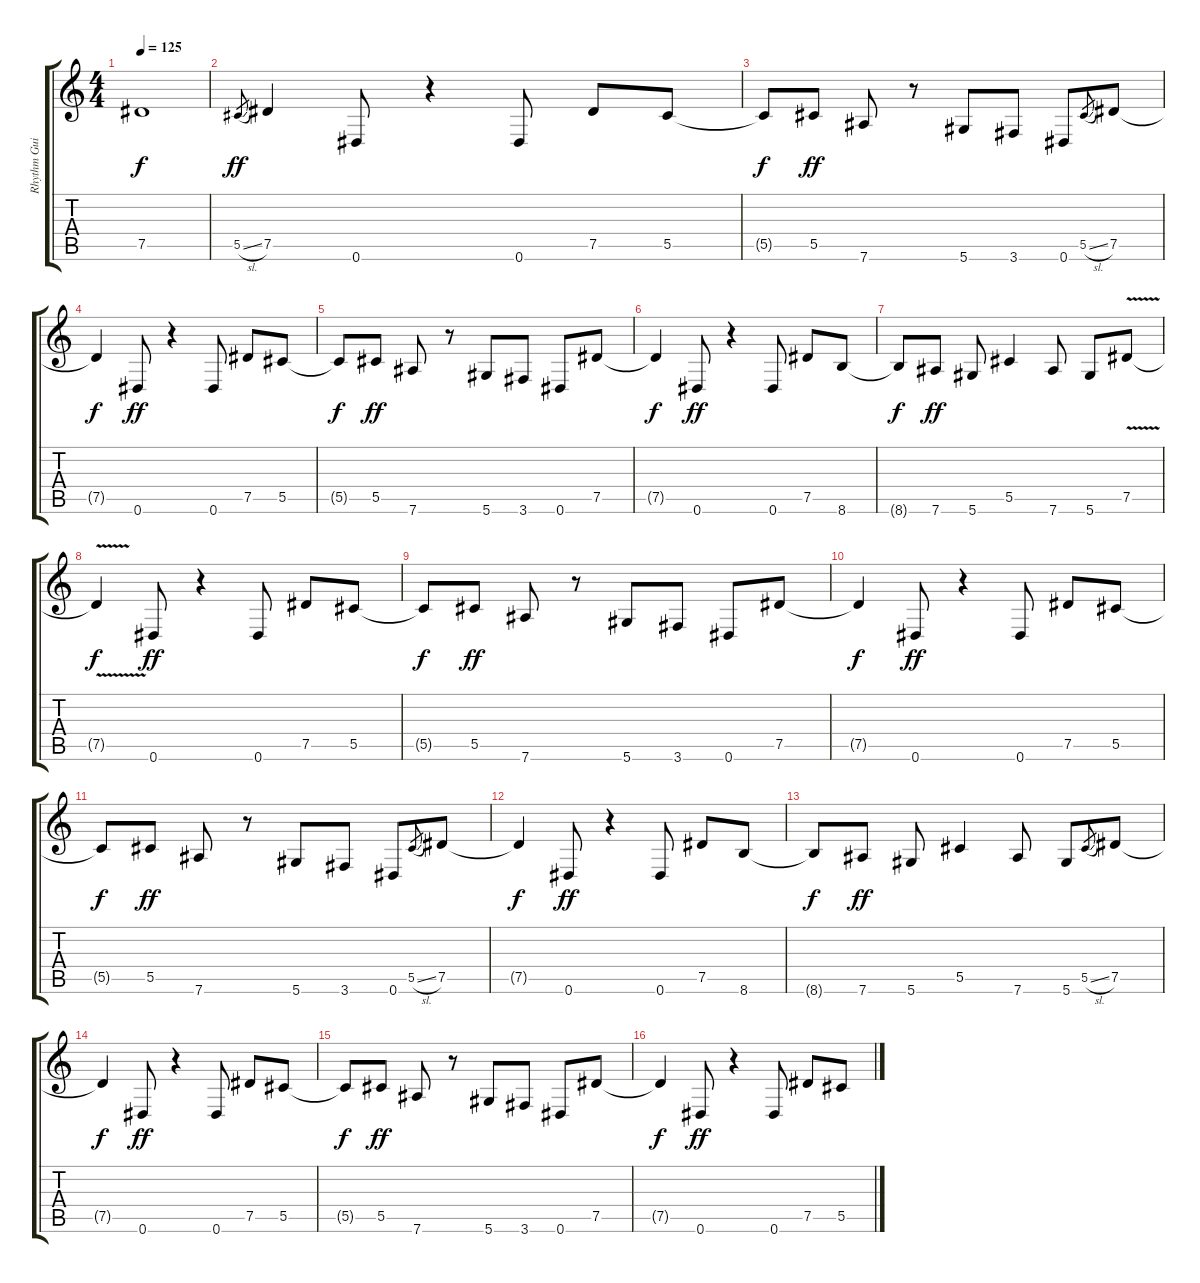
\track ("Rhythm Guitar II" "Rhythm Gui") {instrument overdrivenguitar}
\staff {score tabs}
\tuning (Eb4 Bb3 Gb3 Db3 Ab2 Eb2) {hide}
\ts (4 4)
\tempo 125
\clef g2
\ks c
7.5{t}.1{dy f} |
5.5{sl}.8{gr dy ff} 7.5.4 0.6.8 r.4 0.6.8 7.5.8 5.5.8 |
5.5{t}.8{dy f} 5.5.8{dy ff} 7.6.8 r.8 5.6.8 3.6.8 0.6.8 5.5{sl}.8{gr} 7.5.8 |
7.5{t}.4{dy f} 0.6.8{dy ff} r.4 0.6.8 7.5.8 5.5.8 |
5.5{t}.8{dy f} 5.5.8{dy ff} 7.6.8 r.8 5.6.8 3.6.8 0.6.8 7.5.8 |
7.5{t}.4{dy f} 0.6.8{dy ff} r.4 0.6.8 7.5.8 8.6.8 |
8.6{t}.8{dy f} 7.6.8{dy ff} 5.6.8 5.5.4 7.6.8 5.6.8 7.5{v}.8 |
7.5{t}.4{dy f} 0.6.8{dy ff} r.4 0.6.8 7.5.8 5.5.8 |
5.5{t}.8{dy f} 5.5.8{dy ff} 7.6.8 r.8 5.6.8 3.6.8 0.6.8 7.5.8 |
7.5{t}.4{dy f} 0.6.8{dy ff} r.4 0.6.8 7.5.8 5.5.8 |
5.5{t}.8{dy f} 5.5.8{dy ff} 7.6.8 r.8 5.6.8 3.6.8 0.6.8 5.5{sl}.8{gr} 7.5.8 |
7.5{t}.4{dy f} 0.6.8{dy ff} r.4 0.6.8 7.5.8 8.6.8 |
8.6{t}.8{dy f} 7.6.8{dy ff} 5.6.8 5.5.4 7.6.8 5.6.8 5.5{sl}.8{gr} 7.5.8 |
7.5{t}.4{dy f} 0.6.8{dy ff} r.4 0.6.8 7.5.8 5.5.8 |
5.5{t}.8{dy f} 5.5.8{dy ff} 7.6.8 r.8 5.6.8 3.6.8 0.6.8 7.5.8 |
7.5{t}.4{dy f} 0.6.8{dy ff} r.4 0.6.8 7.5.8 5.5.8
